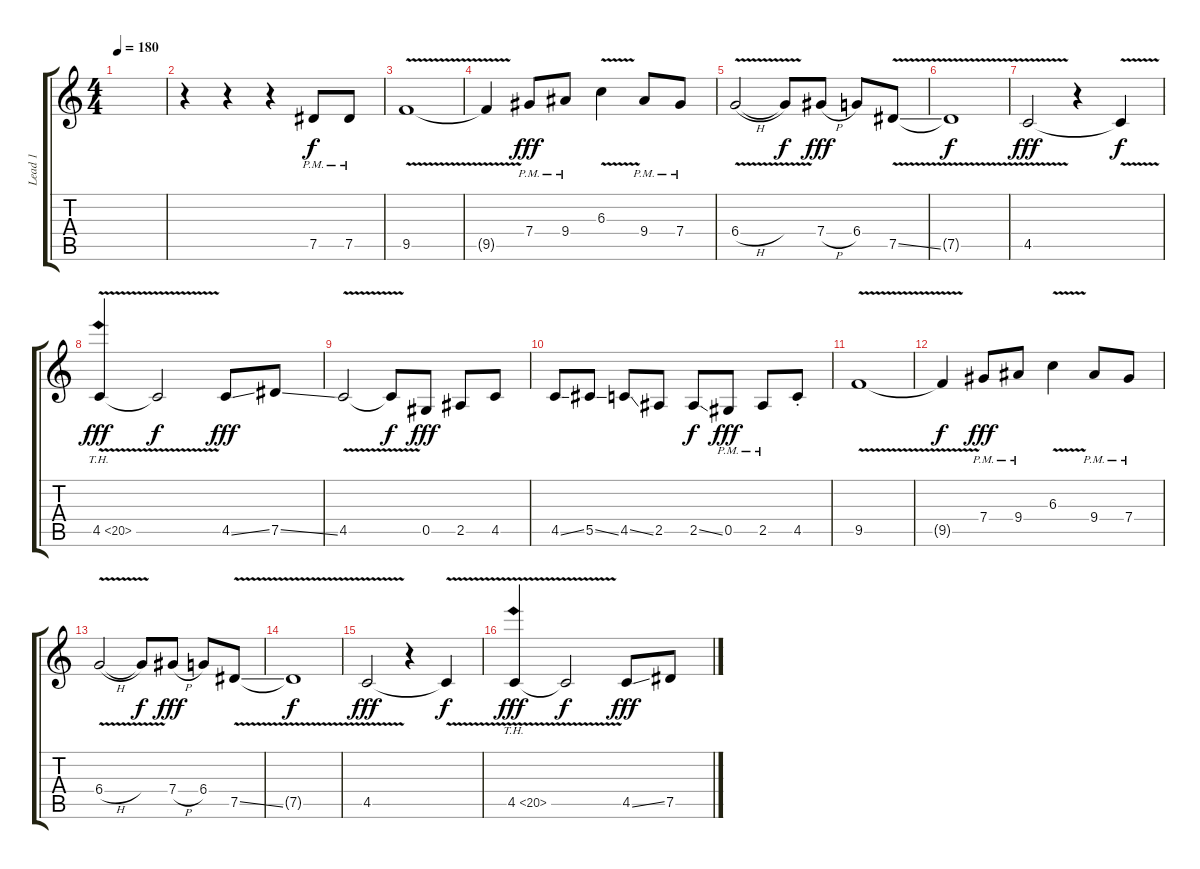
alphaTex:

\track ("Lead 1" "Lead 1") {instrument overdrivenguitar}
\staff {score tabs}
\tuning (Eb4 Bb3 Gb3 Db3 Ab2 Eb2) {hide}
\ts (4 4)
\tempo 180
\clef g2
\ks c
|
r.4 r.4 r.4 7.5{pm}.8 7.5{pm}.8 |
9.5{v}.1 |
9.5{t}.4{dy f} 7.4{pm}.8{dy fff} 9.4{pm}.8 6.3{v}.4 9.4{pm}.8 7.4{pm}.8 |
6.4{v h}.2 6.4{t}.8{dy f} 7.4{h}.8{dy fff} 6.4.8 7.5{v ss}.8 |
7.5{t}.1{dy f} |
4.5{v}.2{dy fff} r.4 4.5{t}.4{dy f} |
4.5{th 16 v}.4{dy fff} 4.5{t}.2{dy f} 4.5{ss}.8{dy fff} 7.5{ss}.8 |
4.5{v}.2 4.5{t}.8{dy f} 0.5.8{dy fff} 2.5.8 4.5.8 |
4.5{ss}.8 5.5{ss}.8 4.5{ss}.8 2.5.8 2.5{ss}.8{dy f} 0.5{pm}.8{dy fff} 2.5{pm}.8 4.5{st}.8 |
9.5{v}.1 |
9.5{t}.4{dy f} 7.4{pm}.8{dy fff} 9.4{pm}.8 6.3{v}.4 9.4{pm}.8 7.4{pm}.8 |
6.4{v h}.2 6.4{t}.8{dy f} 7.4{h}.8{dy fff} 6.4.8 7.5{v ss}.8 |
7.5{t}.1{dy f} |
4.5{v}.2{dy fff} r.4 4.5{t}.4{dy f} |
4.5{th 16 v}.4{dy fff} 4.5{t}.2{dy f} 4.5{ss}.8{dy fff} 7.5.8
